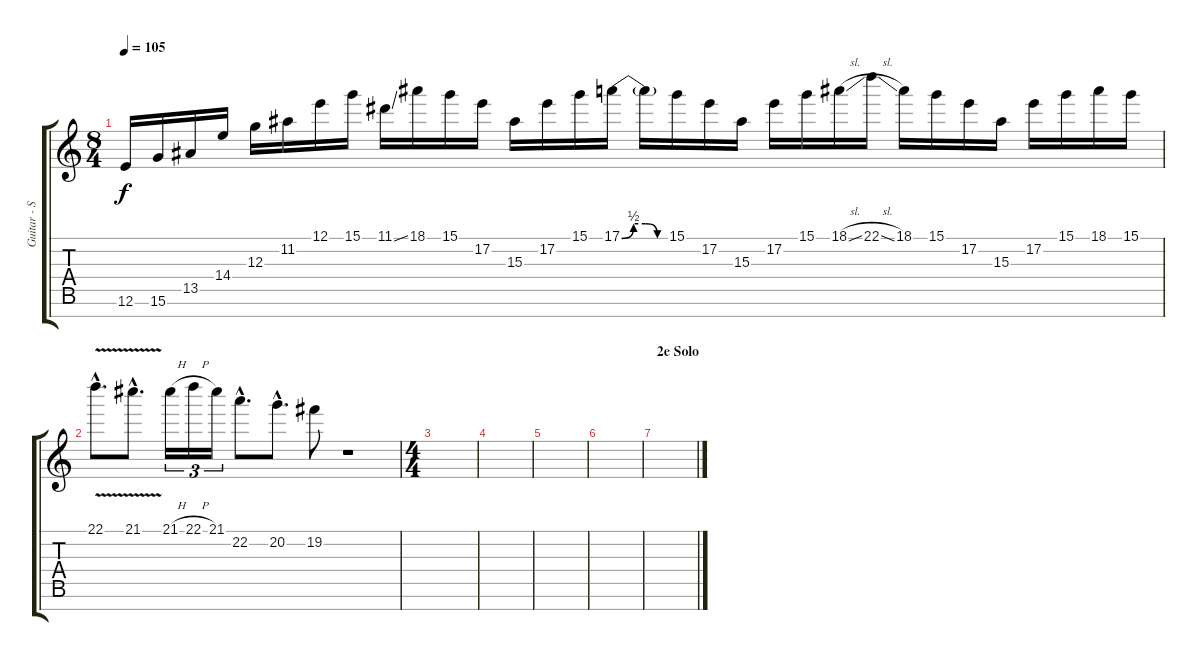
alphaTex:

\track ("Guitar - Solo 2" "Guitar - S") {instrument overdrivenguitar}
\staff {score tabs}
\tuning (E4 B3 G3 D3 A2 E2 B1) {hide}
\ts (8 4)
\tempo 105
\clef g2
\ks c
12.6.16{dy f} 15.6.16 13.5.16 14.4.16 12.3.16 11.2.16 12.1.16 15.1.16 11.1{ss}.16 18.1.16 15.1.16 17.2.16 15.3.16 17.2.16 15.1.16 17.1{be (custom 0 0 15 2 30 2 45 0 60 0)}.16 17.1{t}.16 15.1.16 17.2.16 15.3.16 17.2.16 15.1.16 18.1{sl}.16 22.1{sl}.16 18.1.16 15.1.16 17.2.16 15.3.16 17.2.16 15.1.16 18.1.16 15.1.16 |
22.1{v hac}.8{d} 21.1{v hac}.8{d} 21.1{h}.16{tu (3 2)} 22.1{h}.16{tu (3 2)} 21.1.16{tu (3 2)} 22.2{hac}.8{d} 20.2{hac}.8{d} 19.2.8 r.1 |
\ts (4 4)
|
|
|
|
\section ("" "2e Solo")
